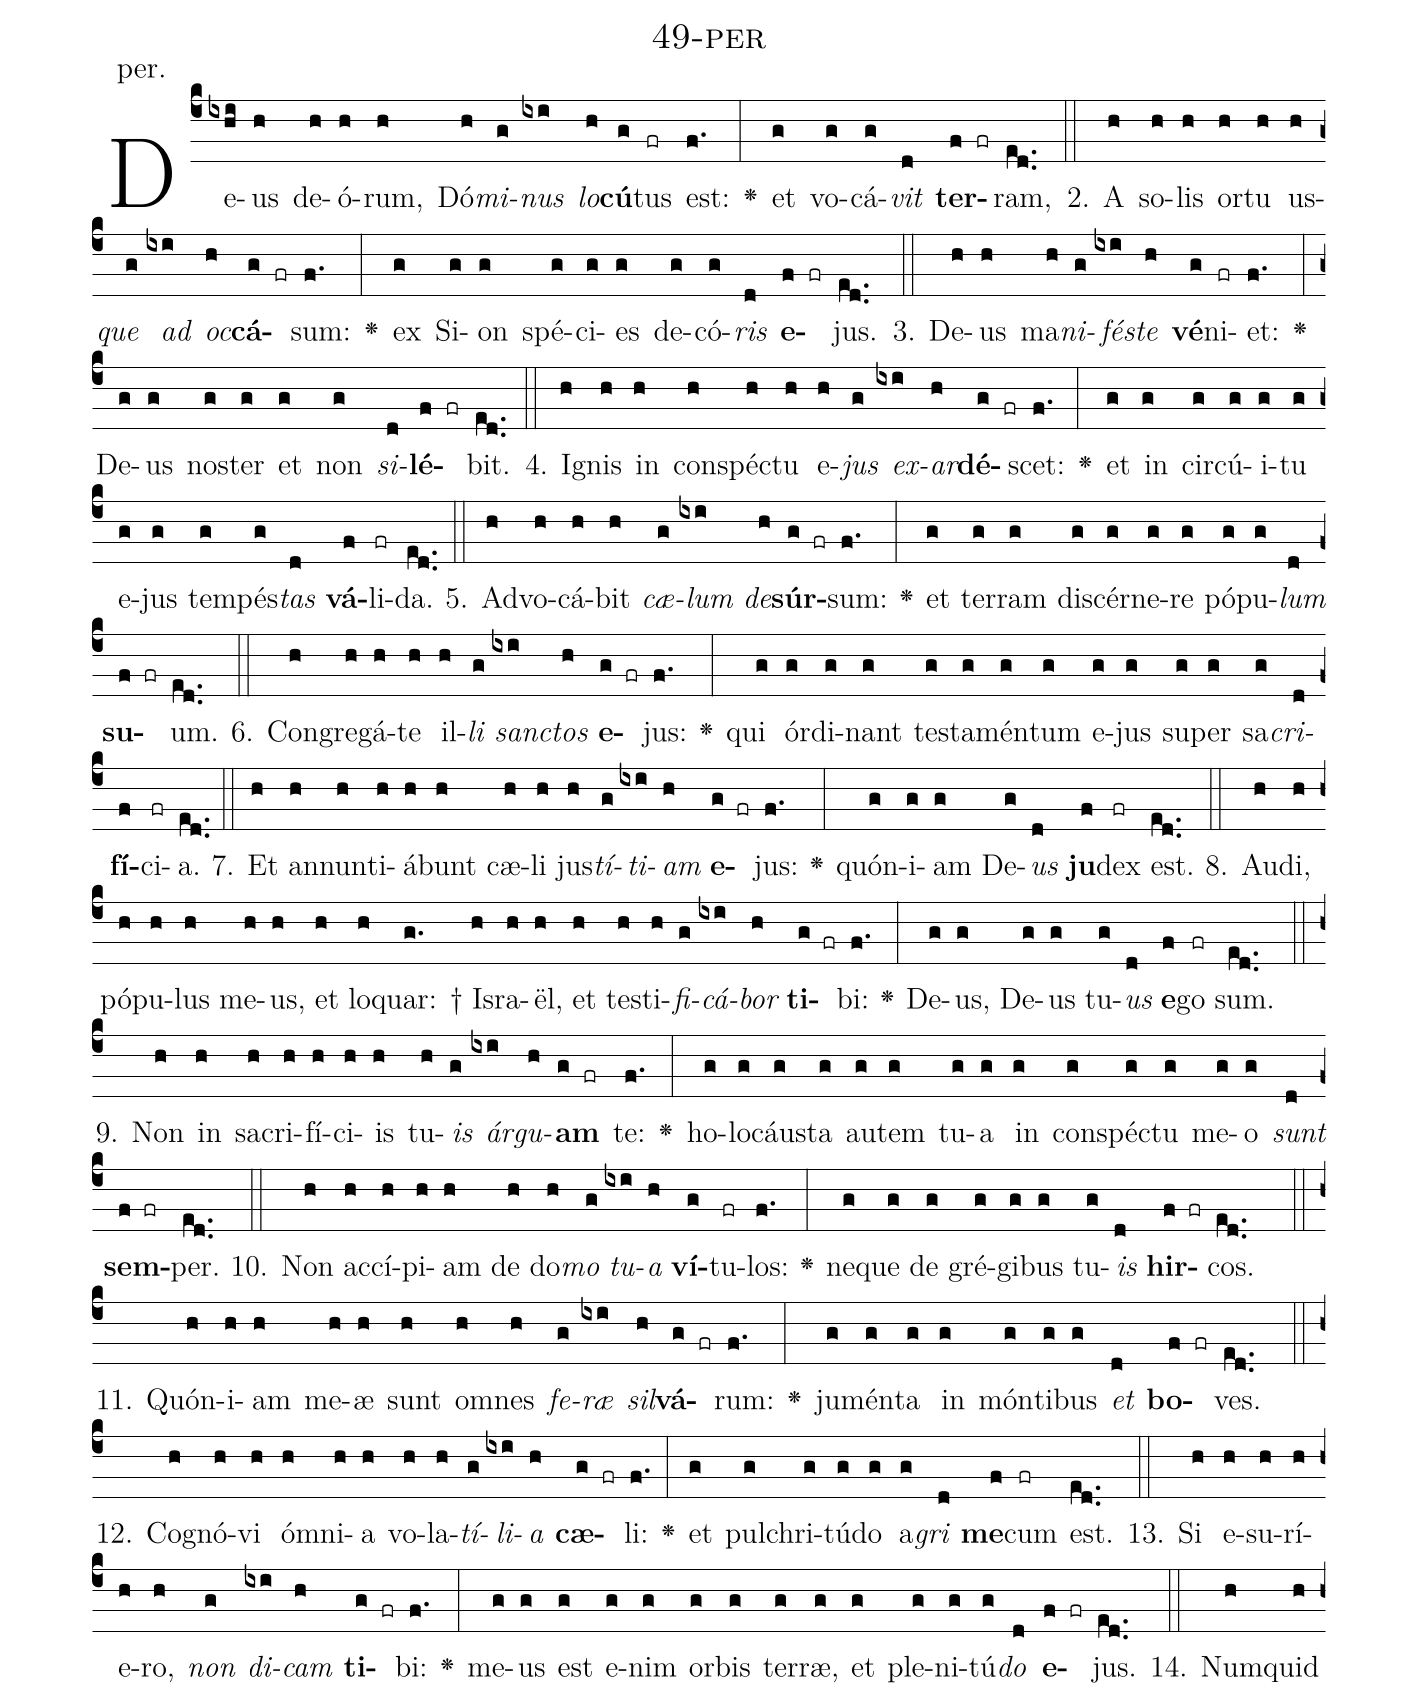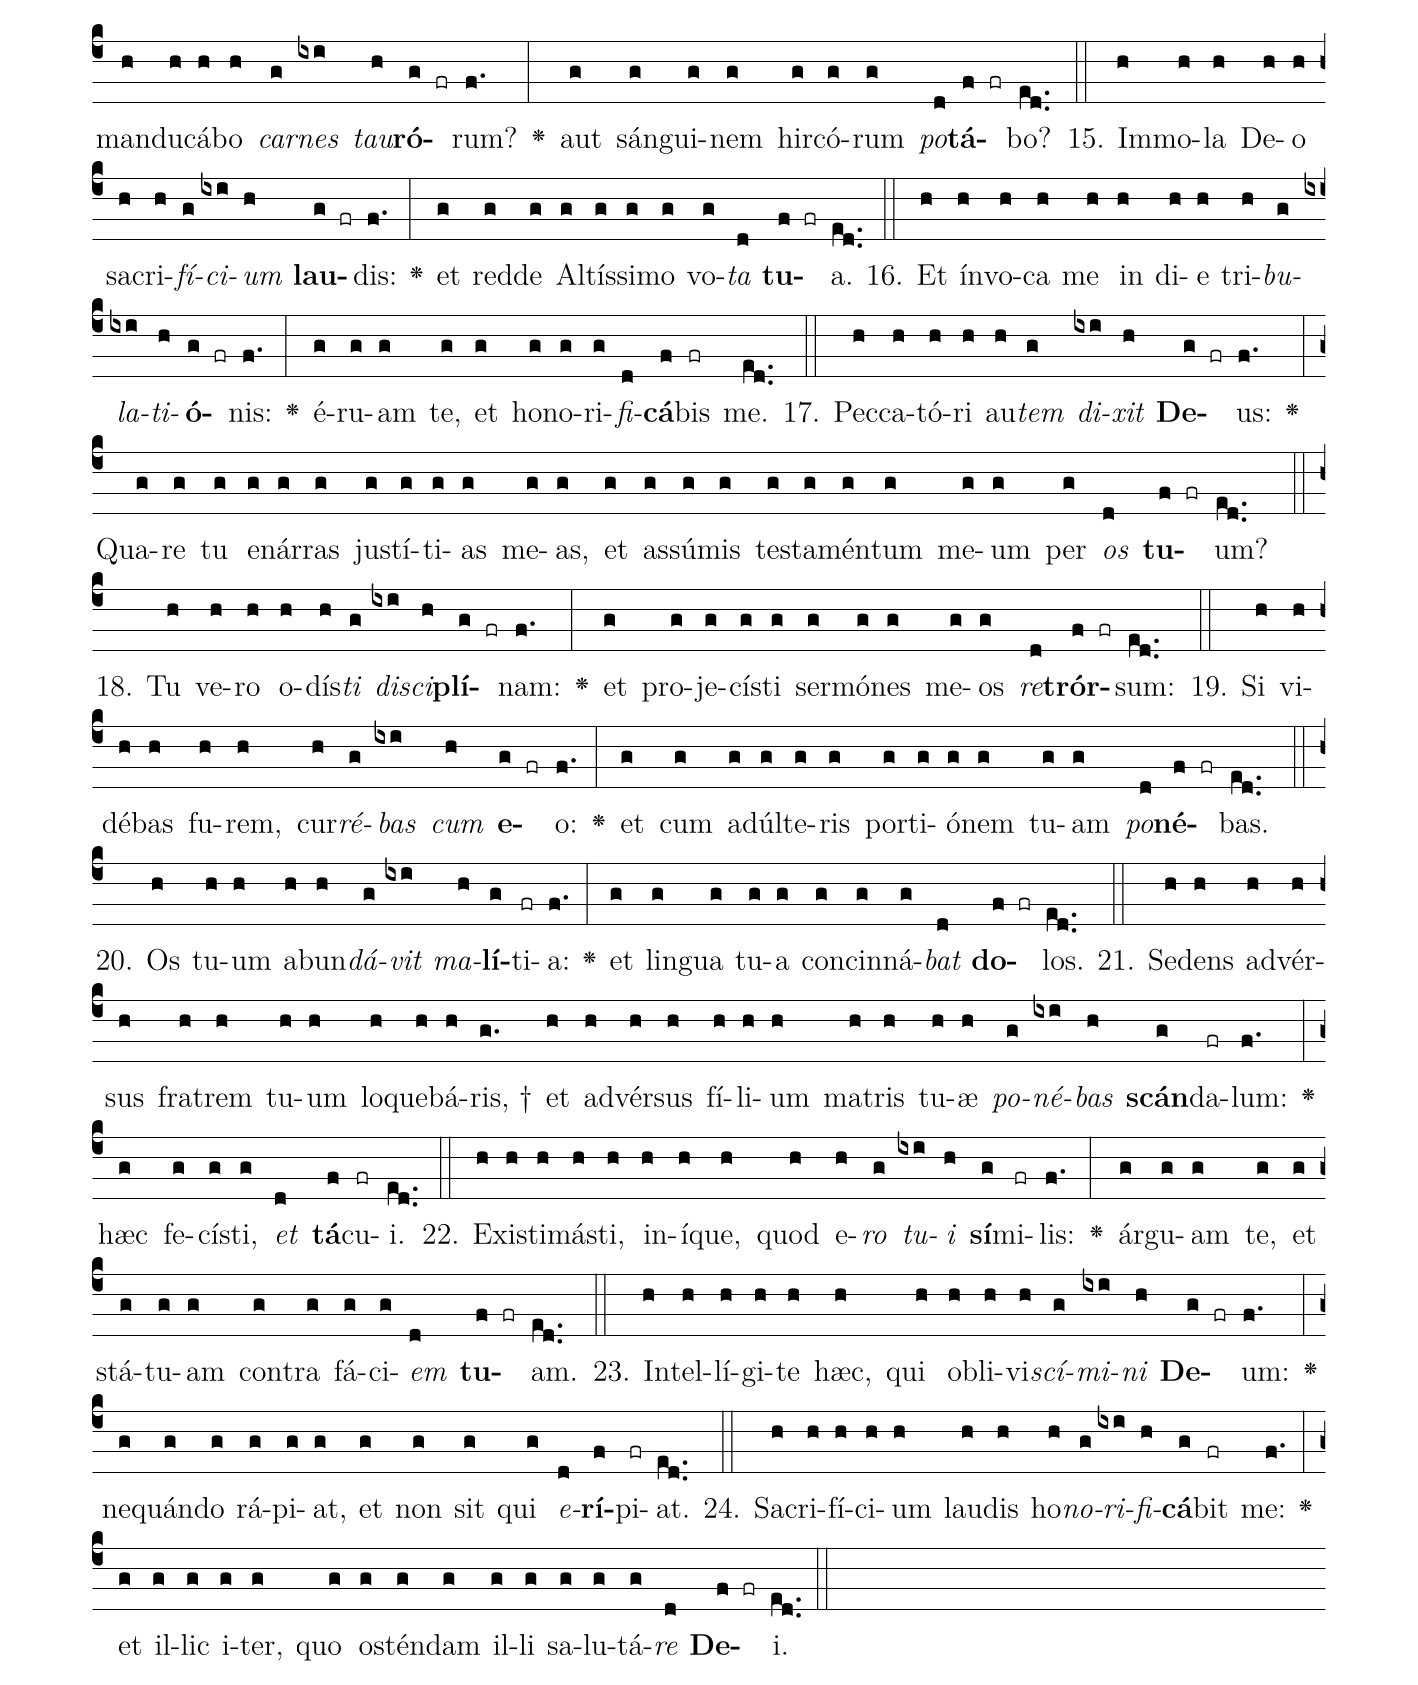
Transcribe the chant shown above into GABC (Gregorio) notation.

name: 49-per;
annotation: per.;
%%
(c4)De(ixhi)us(h) de(h)ó(h)rum,(h) Dó(h)<i>mi</i>(g)<i>nus</i>(ixi) <i>lo</i>(h)<b>cú</b>(g)tus(fr) est:(f.) <v>\greheightstar</v>(:) et(g) vo(g)cá(g)<i>vit</i>(d) <b>ter</b>(f fr)ram,(ed..) (::)
2. A(h) so(h)lis(h) or(h)tu(h) us(h)<i>que</i>(g) <i>ad</i>(ixi) <i>oc</i>(h)<b>cá</b>(g fr)sum:(f.) <v>\greheightstar</v>(:) ex(g) Si(g)on(g) spé(g)ci(g)es(g) de(g)có(g)<i>ris</i>(d) <b>e</b>(f fr)jus.(ed..) (::)
3. De(h)us(h) ma(h)<i>ni</i>(g)<i>fés</i>(ixi)<i>te</i>(h) <b>vé</b>(g)ni(fr)et:(f.) <v>\greheightstar</v>(:) De(g)us(g) nos(g)ter(g) et(g) non(g) <i>si</i>(d)<b>lé</b>(f fr)bit.(ed..) (::)
4. I(h)gnis(h) in(h) con(h)spéc(h)tu(h) e(h)<i>jus</i>(g) <i>ex</i>(ixi)<i>ar</i>(h)<b>dé</b>(g fr)scet:(f.) <v>\greheightstar</v>(:) et(g) in(g) cir(g)cú(g)i(g)tu(g) e(g)jus(g) tem(g)pés(g)<i>tas</i>(d) <b>vá</b>(f)li(fr)da.(ed..) (::)
5. Ad(h)vo(h)cá(h)bit(h) <i>cæ</i>(g)<i>lum</i>(ixi) <i>de</i>(h)<b>súr</b>(g fr)sum:(f.) <v>\greheightstar</v>(:) et(g) ter(g)ram(g) di(g)scér(g)ne(g)re(g) pó(g)pu(g)<i>lum</i>(d) <b>su</b>(f fr)um.(ed..) (::)
6. Con(h)gre(h)gá(h)te(h) il(h)<i>li</i>(g) <i>sanc</i>(ixi)<i>tos</i>(h) <b>e</b>(g fr)jus:(f.) <v>\greheightstar</v>(:) qui(g) ór(g)di(g)nant(g) tes(g)ta(g)mén(g)tum(g) e(g)jus(g) su(g)per(g) sa(g)<i>cri</i>(d)<b>fí</b>(f)ci(fr)a.(ed..) (::)
7. Et(h) an(h)nun(h)ti(h)á(h)bunt(h) cæ(h)li(h) jus(h)<i>tí</i>(g)<i>ti</i>(ixi)<i>am</i>(h) <b>e</b>(g fr)jus:(f.) <v>\greheightstar</v>(:) quón(g)i(g)am(g) De(g)<i>us</i>(d) <b>ju</b>(f)dex(fr) est.(ed..) (::)
8. Au(h)di,(h) pó(h)pu(h)lus(h) me(h)us,(h) et(h) lo(h)quar: †(g.) Is(h)ra(h)ël,(h) et(h) tes(h)ti(h)<i>fi</i>(g)<i>cá</i>(ixi)<i>bor</i>(h) <b>ti</b>(g fr)bi:(f.) <v>\greheightstar</v>(:) De(g)us,(g) De(g)us(g) tu(g)<i>us</i>(d) <b>e</b>(f)go(fr) sum.(ed..) (::)
9. Non(h) in(h) sa(h)cri(h)fí(h)ci(h)is(h) tu(h)<i>is</i>(g) <i>ár</i>(ixi)<i>gu</i>(h)<b>am</b>(g fr) te:(f.) <v>\greheightstar</v>(:) ho(g)lo(g)cáus(g)ta(g) au(g)tem(g) tu(g)a(g) in(g) con(g)spéc(g)tu(g) me(g)o(g) <i>sunt</i>(d) <b>sem</b>(f fr)per.(ed..) (::)
10. Non(h) ac(h)cí(h)pi(h)am(h) de(h) do(h)<i>mo</i>(g) <i>tu</i>(ixi)<i>a</i>(h) <b>ví</b>(g)tu(fr)los:(f.) <v>\greheightstar</v>(:) ne(g)que(g) de(g) gré(g)gi(g)bus(g) tu(g)<i>is</i>(d) <b>hir</b>(f fr)cos.(ed..) (::)
11. Quón(h)i(h)am(h) me(h)æ(h) sunt(h) om(h)nes(h) <i>fe</i>(g)<i>ræ</i>(ixi) <i>sil</i>(h)<b>vá</b>(g fr)rum:(f.) <v>\greheightstar</v>(:) ju(g)mén(g)ta(g) in(g) món(g)ti(g)bus(g) <i>et</i>(d) <b>bo</b>(f fr)ves.(ed..) (::)
12. Co(h)gnó(h)vi(h) óm(h)ni(h)a(h) vo(h)la(h)<i>tí</i>(g)<i>li</i>(ixi)<i>a</i>(h) <b>cæ</b>(g fr)li:(f.) <v>\greheightstar</v>(:) et(g) pul(g)chri(g)tú(g)do(g) a(g)<i>gri</i>(d) <b>me</b>(f)cum(fr) est.(ed..) (::)
13. Si(h) e(h)su(h)rí(h)e(h)ro,(h) <i>non</i>(g) <i>di</i>(ixi)<i>cam</i>(h) <b>ti</b>(g fr)bi:(f.) <v>\greheightstar</v>(:) me(g)us(g) est(g) e(g)nim(g) or(g)bis(g) ter(g)ræ,(g) et(g) ple(g)ni(g)tú(g)<i>do</i>(d) <b>e</b>(f fr)jus.(ed..) (::)
14. Num(h)quid(h) man(h)du(h)cá(h)bo(h) <i>car</i>(g)<i>nes</i>(ixi) <i>tau</i>(h)<b>ró</b>(g fr)rum?(f.) <v>\greheightstar</v>(:) aut(g) sán(g)gui(g)nem(g) hir(g)có(g)rum(g) <i>po</i>(d)<b>tá</b>(f fr)bo?(ed..) (::)
15. Im(h)mo(h)la(h) De(h)o(h) sa(h)cri(h)<i>fí</i>(g)<i>ci</i>(ixi)<i>um</i>(h) <b>lau</b>(g fr)dis:(f.) <v>\greheightstar</v>(:) et(g) red(g)de(g) Al(g)tís(g)si(g)mo(g) vo(g)<i>ta</i>(d) <b>tu</b>(f fr)a.(ed..) (::)
16. Et(h) ín(h)vo(h)ca(h) me(h) in(h) di(h)e(h) tri(h)<i>bu</i>(g)<i>la</i>(ixi)<i>ti</i>(h)<b>ó</b>(g fr)nis:(f.) <v>\greheightstar</v>(:) é(g)ru(g)am(g) te,(g) et(g) ho(g)no(g)ri(g)<i>fi</i>(d)<b>cá</b>(f)bis(fr) me.(ed..) (::)
17. Pec(h)ca(h)tó(h)ri(h) au(h)<i>tem</i>(g) <i>di</i>(ixi)<i>xit</i>(h) <b>De</b>(g fr)us:(f.) <v>\greheightstar</v>(:) Qua(g)re(g) tu(g) e(g)nár(g)ras(g) jus(g)tí(g)ti(g)as(g) me(g)as,(g) et(g) as(g)sú(g)mis(g) tes(g)ta(g)mén(g)tum(g) me(g)um(g) per(g) <i>os</i>(d) <b>tu</b>(f fr)um?(ed..) (::)
18. Tu(h) ve(h)ro(h) o(h)dís(h)<i>ti</i>(g) <i>di</i>(ixi)<i>sci</i>(h)<b>plí</b>(g fr)nam:(f.) <v>\greheightstar</v>(:) et(g) pro(g)je(g)cís(g)ti(g) ser(g)mó(g)nes(g) me(g)os(g) <i>re</i>(d)<b>trór</b>(f fr)sum:(ed..) (::)
19. Si(h) vi(h)dé(h)bas(h) fu(h)rem,(h) cur(h)<i>ré</i>(g)<i>bas</i>(ixi) <i>cum</i>(h) <b>e</b>(g fr)o:(f.) <v>\greheightstar</v>(:) et(g) cum(g) ad(g)úl(g)te(g)ris(g) por(g)ti(g)ó(g)nem(g) tu(g)am(g) <i>po</i>(d)<b>né</b>(f fr)bas.(ed..) (::)
20. Os(h) tu(h)um(h) ab(h)un(h)<i>dá</i>(g)<i>vit</i>(ixi) <i>ma</i>(h)<b>lí</b>(g)ti(fr)a:(f.) <v>\greheightstar</v>(:) et(g) lin(g)gua(g) tu(g)a(g) con(g)cin(g)ná(g)<i>bat</i>(d) <b>do</b>(f fr)los.(ed..) (::)
21. Se(h)dens(h) ad(h)vér(h)sus(h) fra(h)trem(h) tu(h)um(h) lo(h)que(h)bá(h)ris, †(g.) et(h) ad(h)vér(h)sus(h) fí(h)li(h)um(h) ma(h)tris(h) tu(h)æ(h) <i>po</i>(g)<i>né</i>(ixi)<i>bas</i>(h) <b>scán</b>(g)da(fr)lum:(f.) <v>\greheightstar</v>(:) hæc(g) fe(g)cís(g)ti,(g) <i>et</i>(d) <b>tá</b>(f)cu(fr)i.(ed..) (::)
22. Ex(h)is(h)ti(h)más(h)ti,(h) in(h)í(h)que,(h) quod(h) e(h)<i>ro</i>(g) <i>tu</i>(ixi)<i>i</i>(h) <b>sí</b>(g)mi(fr)lis:(f.) <v>\greheightstar</v>(:) ár(g)gu(g)am(g) te,(g) et(g) stá(g)tu(g)am(g) con(g)tra(g) fá(g)ci(g)<i>em</i>(d) <b>tu</b>(f fr)am.(ed..) (::)
23. In(h)tel(h)lí(h)gi(h)te(h) hæc,(h) qui(h) ob(h)li(h)vi(h)<i>scí</i>(g)<i>mi</i>(ixi)<i>ni</i>(h) <b>De</b>(g fr)um:(f.) <v>\greheightstar</v>(:) ne(g)quán(g)do(g) rá(g)pi(g)at,(g) et(g) non(g) sit(g) qui(g) <i>e</i>(d)<b>rí</b>(f)pi(fr)at.(ed..) (::)
24. Sa(h)cri(h)fí(h)ci(h)um(h) lau(h)dis(h) ho(h)<i>no</i>(g)<i>ri</i>(ixi)<i>fi</i>(h)<b>cá</b>(g)bit(fr) me:(f.) <v>\greheightstar</v>(:) et(g) il(g)lic(g) i(g)ter,(g) quo(g) os(g)tén(g)dam(g) il(g)li(g) sa(g)lu(g)tá(g)<i>re</i>(d) <b>De</b>(f fr)i.(ed..) (::)
